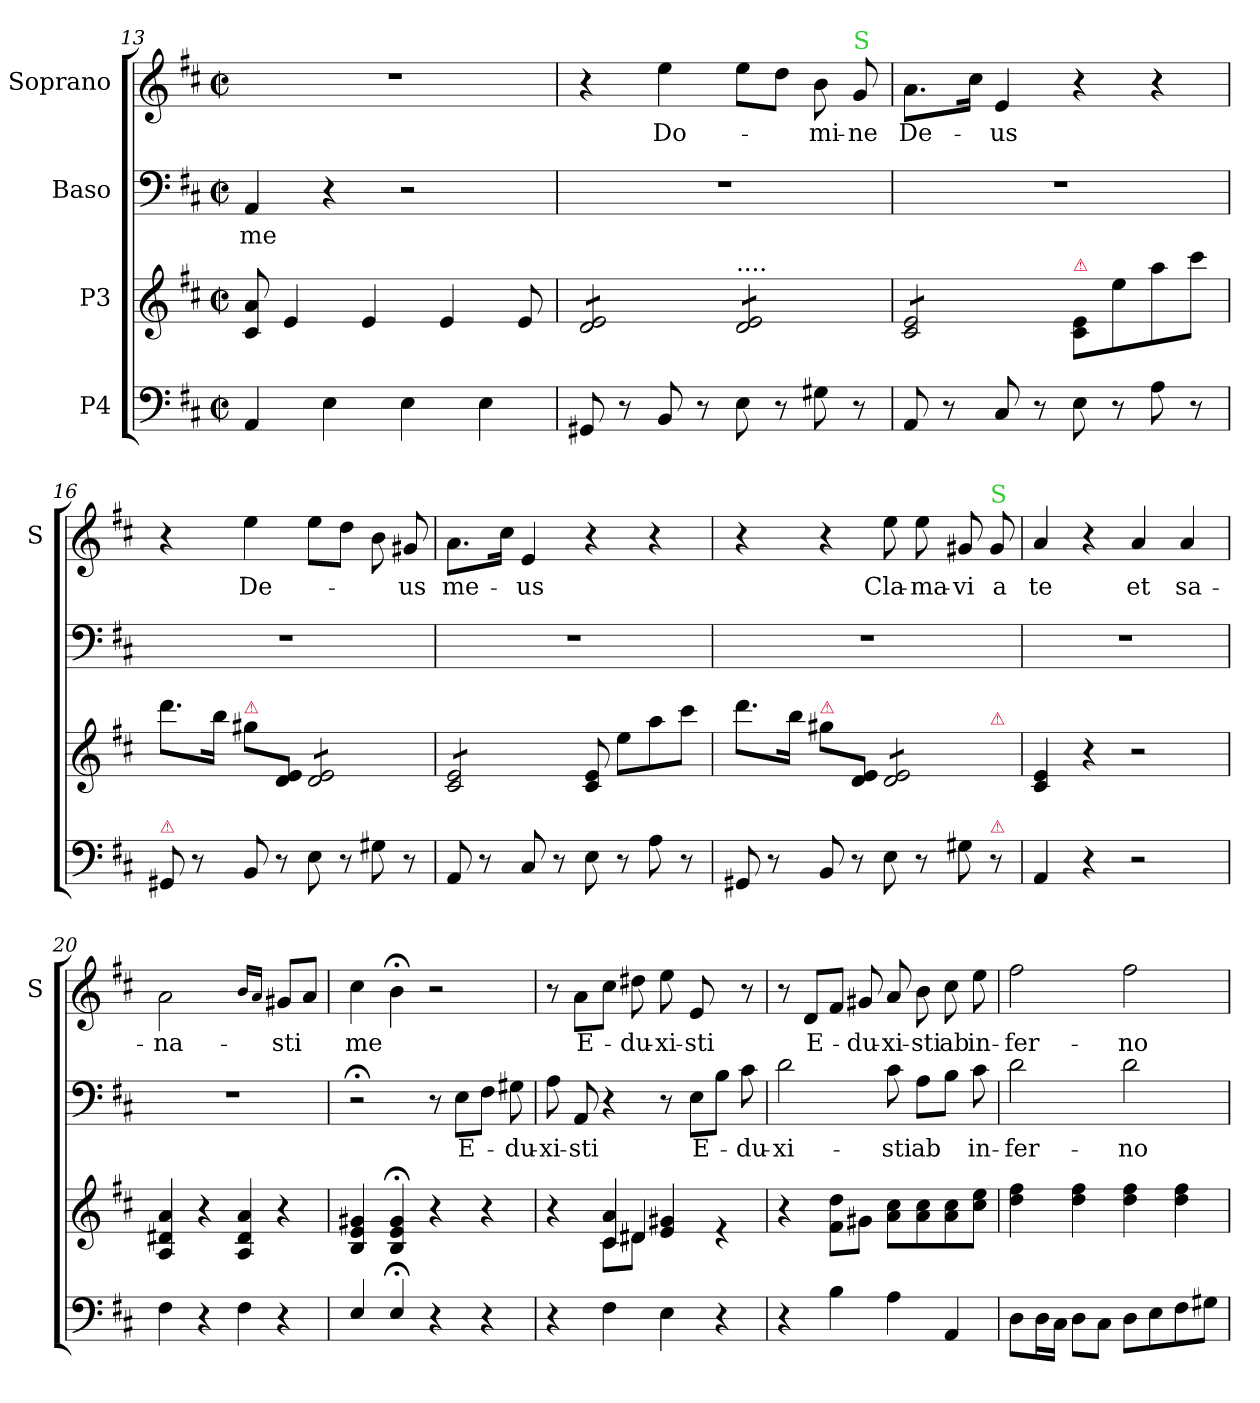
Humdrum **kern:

**kern	**kern	**kern	**text	**kern	**text
*part4	*part3	*part2	*part2	*part1	*part1
*staff4	*staff3	*staff2	*staff2	*staff1	*staff1
*I"P4	*I"P3	*I"Baso	*	*I"Soprano	*
*	*	*	*	*I'S	*
*clefF4	*clefG2	*clefF4	*	*clefG2	*
*k[f#c#]	*k[f#c#]	*k[f#c#]	*	*k[f#c#]	*
*D:	*D:	*D:	*	*D:	*
*M2/2	*M2/2	*M2/2	*	*M2/2	*
*met(c|)	*met(c|)	*met(c|)	*	*met(c|)	*
=13	=13	=13	=13	=13	=13
4AA/	8c#/ 8a/	4AA/	me	1r	.
.	4e/	.	.	.	.
4E\	.	4r	.	.	.
.	4e/	.	.	.	.
4E\	.	2r	.	.	.
.	4e/	.	.	.	.
4E\	.	.	.	.	.
.	8e/	.	.	.	.
=14	=14	=14	=14	=14	=14
!	!LO:TX:a:t=....	!	!	!	!
*	*tremolo	*	*	*	*
8GG#X/	8d/ 8e/L	1r	.	4r	.
8r	8d/ 8e/	.	.	.	.
8BB/	8d/ 8e/	.	.	4ee\	Do-
8r	8d/ 8e/J	.	.	.	.
!	!LO:TX:a:t=....	!	!	!	!
8E\	8d/ 8e/L	.	.	8ee\L	.
8r	8d/ 8e/	.	.	8dd\J	.
8G#X\	8d/ 8e/	.	.	8b\	-mi-
!	!	!	!	!LO:TX:a:color=limegreen:t=S	!
8r	8d/ 8e/J	.	.	8g/	-ne
=15	=15	=15	=15	=15	=15
8AA/	8c#/ 8e/L	1r	.	8.a\L	De-
8r	8c#/ 8e/	.	.	.	.
.	.	.	.	16cc#\Jk	.
8C#/	8c#/ 8e/	.	.	4e/	-us
8r	8c#/ 8e/J	.	.	.	.
*	*Xtremolo	*	*	*	*
!	!LO:TX:a:color=crimson:t=⚠	!	!	!	!
8E\	8c#/ 8e/L	.	.	4r	.
8r	8ee\	.	.	.	.
8A\	8aa\	.	.	4r	.
8r	8ccc#\J	.	.	.	.
=16	=16	=16	=16	=16	=16
!LO:TX:a:color=crimson:t=⚠	!	!	!	!	!
8GG#X/	8.ddd\L	1r	.	4r	.
8r	.	.	.	.	.
.	16bb\Jk	.	.	.	.
!	!LO:TX:a:color=crimson:t=⚠	!	!	!	!
8BB/	8gg#X\L	.	.	4ee\	De-
8r	8d/ 8e/J	.	.	.	.
*	*tremolo	*	*	*	*
8E\	8d/ 8e/L	.	.	8ee\L	.
8r	8d/ 8e/	.	.	8dd\J	.
8G#X\	8d/ 8e/	.	.	8b\	.
8r	8d/ 8e/J	.	.	8g#X/	-us
=17	=17	=17	=17	=17	=17
8AA/	8c#/ 8e/L	1r	.	8.a\L	me-
8r	8c#/ 8e/	.	.	.	.
.	.	.	.	16cc#\Jk	.
8C#/	8c#/ 8e/	.	.	4e/	-us
8r	8c#/ 8e/J	.	.	.	.
*	*Xtremolo	*	*	*	*
8E\	8c#/ 8e/	.	.	4r	.
8r	8ee\L	.	.	.	.
8A\	8aa\	.	.	4r	.
8r	8ccc#\J	.	.	.	.
=18	=18	=18	=18	=18	=18
!	!LO:N:vis=8	!	!	!	!
*	*^	*	*	*	*
8GG#X/	8.ddd\L	2..ryy	1r	.	4r	.
8r	.	.	.	.	.	.
.	16bb\Jk	.	.	.	.	.
!	!LO:TX:a:color=crimson:t=⚠	!	!	!	!	!
8BB/	8gg#X\L	.	.	.	4r	.
8r	8d/ 8e/J	.	.	.	.	.
*	*tremolo	*	*	*	*	*
8E\	8d/ 8e/L	.	.	.	8ee\	Cla-
8r	8d/ 8e/	.	.	.	8ee\	-ma-
8G#X\	8d/ 8e/	.	.	.	8g#X/	-vi
!	!	!	!	!	!LO:TX:a:color=limegreen:t=S	!
!	!	!LO:TX:a:color=crimson:t=⚠	!	!	!	!
!LO:TX:a:color=crimson:t=⚠	!	!	!	!	!	!
8r	8d/ 8e/J	8ryy	.	.	8g#/	a
*	*Xtremolo	*	*	*	*	*
*	*v	*v	*	*	*	*
=19	=19	=19	=19	=19	=19
4AA/	4c#/ 4e/	1r	.	4a/	te
4r	4r	.	.	4r	.
2r	2r	.	.	4a/	et
.	.	.	.	4a/	sa-
=20	=20	=20	=20	=20	=20
!	!	!	!	!LO:N:vis=2	!
4F#\	4A/ 4d#X/ 4a/	1r	.	2.a\	-na-
4r	4r	.	.	.	.
4F#\	4A/ 4d#/ 4a/	.	.	.	.
.	.	.	.	16qqb/LL	.
.	.	.	.	16qqa/JJ	.
4r	4r	.	.	8g#X/L	-sti
.	.	.	.	8a/J	.
=21	=21	=21	=21	=21	=21
4E/	4B/ 4e/ 4g#X/	2r;<	.	4cc#\	me
4E;</	4B;</ 4e;</ 4g#;</	.	.	4b;<\	.
4r	4r	8r	.	2r	.
.	.	8E\L	E-	.	.
4r	4r	8F#\J	.	.	.
.	.	8G#X\	-du-	.	.
=22	=22	=22	=22	=22	=22
*	*^	*	*	*	*
4r	4r	4ryy	8A\	-xi-	8r	.
.	.	.	8AA/	-sti	8a\L	E-
!	!LO:N:vis=4	!	!	!	!	!
4F#\	8c#/ 8a/	8c#\L	4r	.	8cc#\J	.
!	!LO:N:vis=4	!	!	!	!	!
.	8d#X/	8d#X\J	.	.	8dd#X\	-du-
4E\	4e/ 4g#X/	2ryy	8r	.	8ee\	-xi-
.	.	.	8E\L	E-	8e/	-sti
4r	4re	.	8B\J	.	8ryy	.
.	.	.	8c#\	-du-	8r	.
*	*v	*v	*	*	*	*
=23	=23	=23	=23	=23	=23
4r	4r	2d\	-xi-	8r	.
.	.	.	.	8d/L	E-
4B\	8f#\ 8dd\L	.	.	8f#/J	.
.	8g#X\J	.	.	8g#X/	-du-
4A\	8a\ 8cc#\L	8c#\	-sti	8a/	-xi-
.	8a\ 8cc#\	8A\L	ab	8b\	-sti
4AA/	8a\ 8cc#\	8B\J	.	8cc#\	ab
.	8cc#\ 8ee\J	8c#\	in-	8ee\	in-
=24	=24	=24	=24	=24	=24
8D\L	4dd\ 4ff#\	2d\	-fer-	2ff#\	-fer-
16D\L	.	.	.	.	.
16C#\JJ	.	.	.	.	.
8D\L	4dd\ 4ff#\	.	.	.	.
8C#\J	.	.	.	.	.
8D\L	4dd\ 4ff#\	2d\	-no	2ff#\	-no
8E\	.	.	.	.	.
8F#\	4dd\ 4ff#\	.	.	.	.
8G#X\J	.	.	.	.	.
=	=	=	=	=	=
*-	*-	*-	*-	*-	*-
